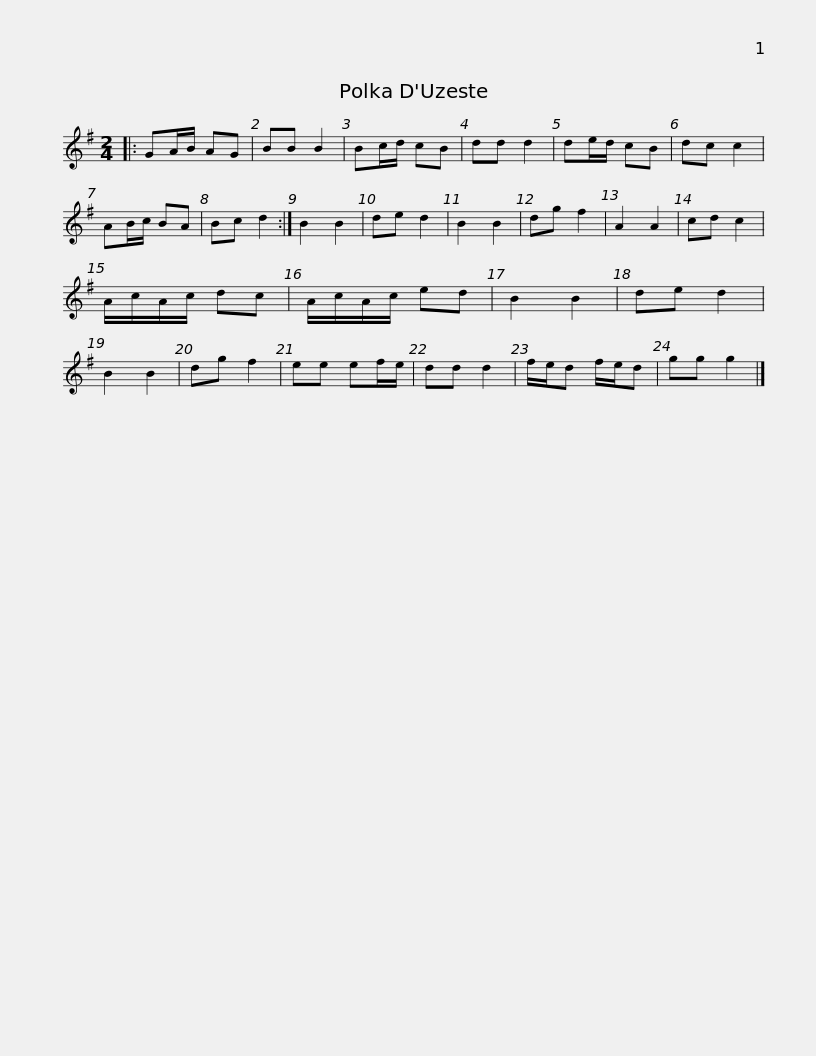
X:1
L:1/8
M:2/4
I:linebreak $
K:G
V:1 treble
V:1
|: GA/B/ AG | BB B2 | Bc/d/ cB | dd d2 | de/d/ cB | %5
 dc c2 | AB/c/ BA | Bc d2 :| B2 B2 | de d2 | %10
 B2 B2 |$ dg f2 | A2 A2 | cd c2 | A/c/A/c/ dc | %15
 A/c/A/c/ ed | B2 B2 | de d2 | B2 B2 | dg f2 | %20
 ee ef/e/ | dd d2 | f/e/d f/e/d |$ gg g2 |] %24
